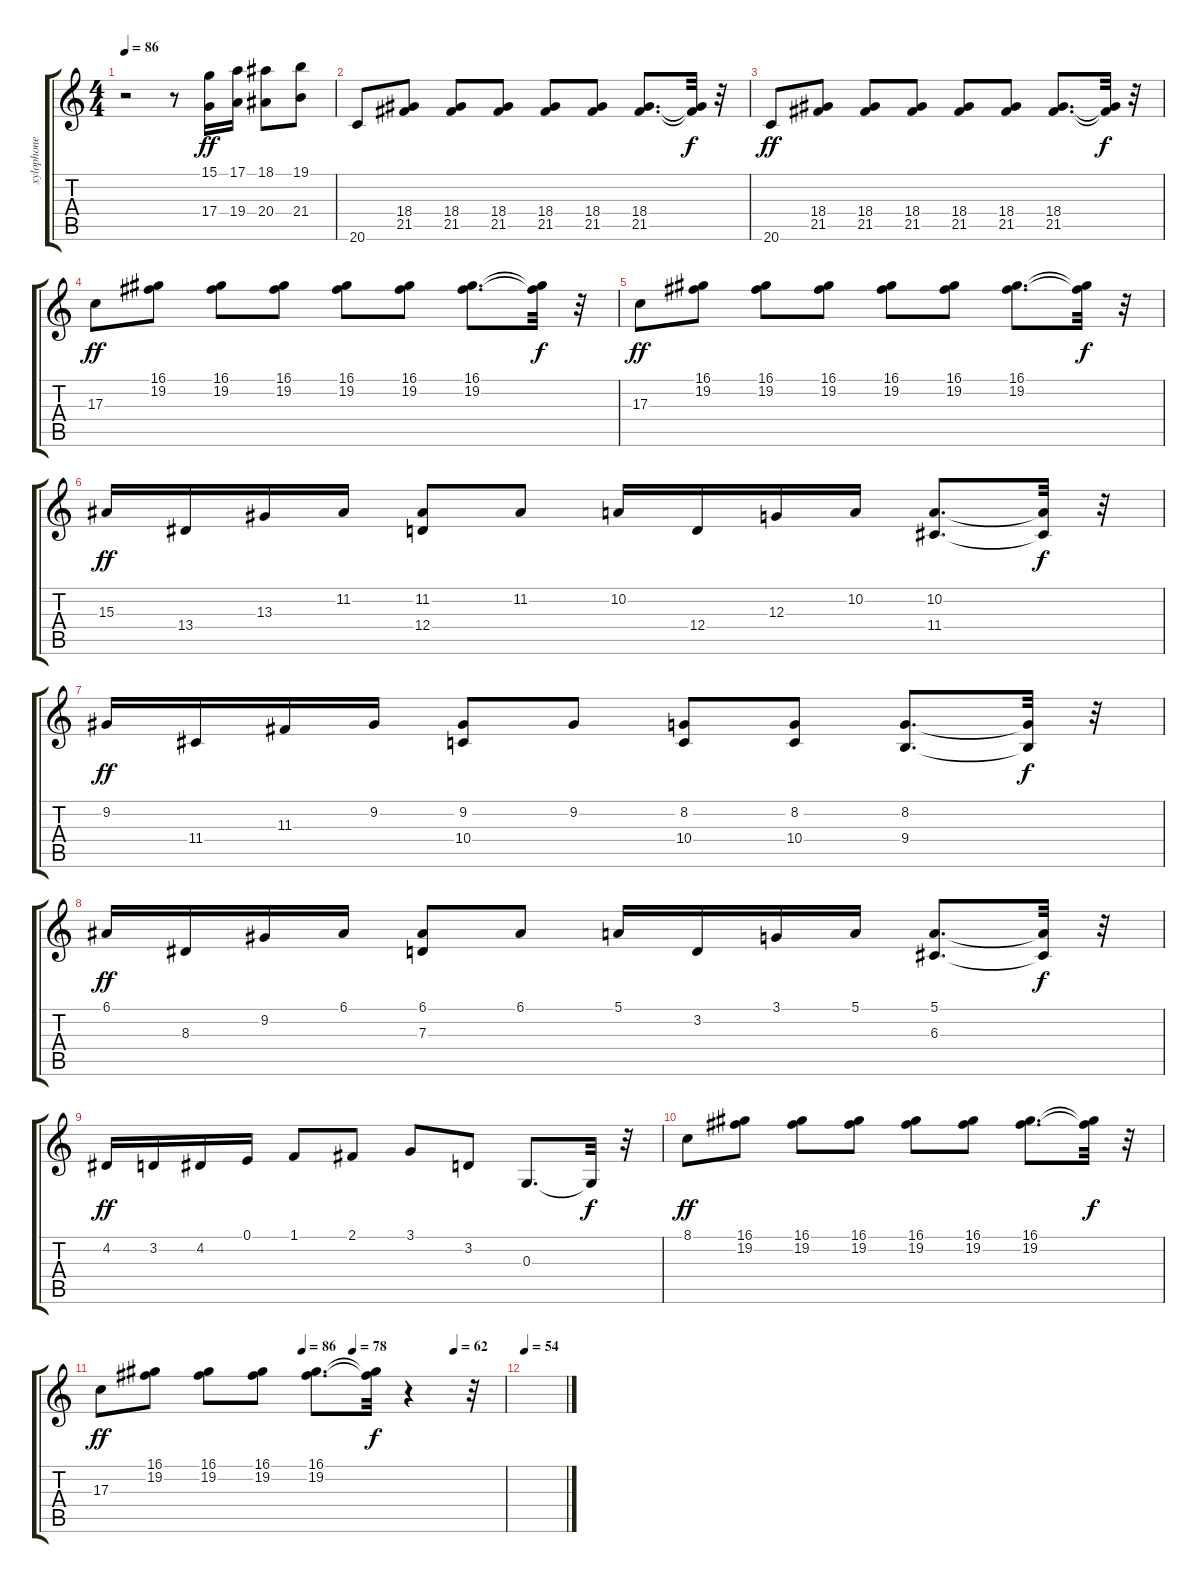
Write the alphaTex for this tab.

\track ("xylophone" "xylophone") {instrument xylophone}
\staff {score tabs}
\tuning (E4 B3 G3 D3 A2 E2) {hide}
\ts (4 4)
\tempo 86
\clef g2
\ks c
r.2{dy ff instrument xylophone} r.8 (15.1 17.4).16 (17.1 19.4).16 (18.1 20.4).8 (19.1 21.4).8 |
20.6.8 (18.4 21.5).8 (18.4 21.5).8 (18.4 21.5).8 (18.4 21.5).8 (18.4 21.5).8 (18.4 21.5).8{d} (18.4{t} 21.5{t}).32{dy f} r.32 |
20.6.8{dy ff} (18.4 21.5).8 (18.4 21.5).8 (18.4 21.5).8 (18.4 21.5).8 (18.4 21.5).8 (18.4 21.5).8{d} (18.4{t} 21.5{t}).32{dy f} r.32 |
17.3.8{dy ff} (16.1 19.2).8 (16.1 19.2).8 (16.1 19.2).8 (16.1 19.2).8 (16.1 19.2).8 (16.1 19.2).8{d} (16.1{t} 19.2{t}).32{dy f} r.32 |
17.3.8{dy ff} (16.1 19.2).8 (16.1 19.2).8 (16.1 19.2).8 (16.1 19.2).8 (16.1 19.2).8 (16.1 19.2).8{d} (16.1{t} 19.2{t}).32{dy f} r.32 |
15.3.16{dy ff} 13.4.16 13.3.16 11.2.16 (11.2 12.4).8 11.2.8 10.2.16 12.4.16 12.3.16 10.2.16 (10.2 11.4).8{d} (10.2{t} 11.4{t}).32{dy f} r.32 |
9.2.16{dy ff} 11.4.16 11.3.16 9.2.16 (9.2 10.4).8 9.2.8 (8.2 10.4).8 (8.2 10.4).8 (8.2 9.4).8{d} (8.2{t} 9.4{t}).32{dy f} r.32 |
6.1.16{dy ff} 8.3.16 9.2.16 6.1.16 (6.1 7.3).8 6.1.8 5.1.16 3.2.16 3.1.16 5.1.16 (5.1 6.3).8{d} (5.1{t} 6.3{t}).32{dy f} r.32 |
4.2.16{dy ff} 3.2.16 4.2.16 0.1.16 1.1.8 2.1.8 3.1.8 3.2.8 0.3.8{d} 0.3{t}.32{dy f} r.32 |
8.1.8{dy ff} (16.1 19.2).8 (16.1 19.2).8 (16.1 19.2).8 (16.1 19.2).8 (16.1 19.2).8 (16.1 19.2).8{d} (16.1{t} 19.2{t}).32{dy f} r.32 |
\tempo (86 0.5)
\tempo (78 0.625)
\tempo (62 0.875)
17.3.8{dy ff} (16.1 19.2).8 (16.1 19.2).8 (16.1 19.2).8 (16.1 19.2).8{d} (16.1{t} 19.2{t}).32{dy f} r.4 r.32 |
\tempo 54
